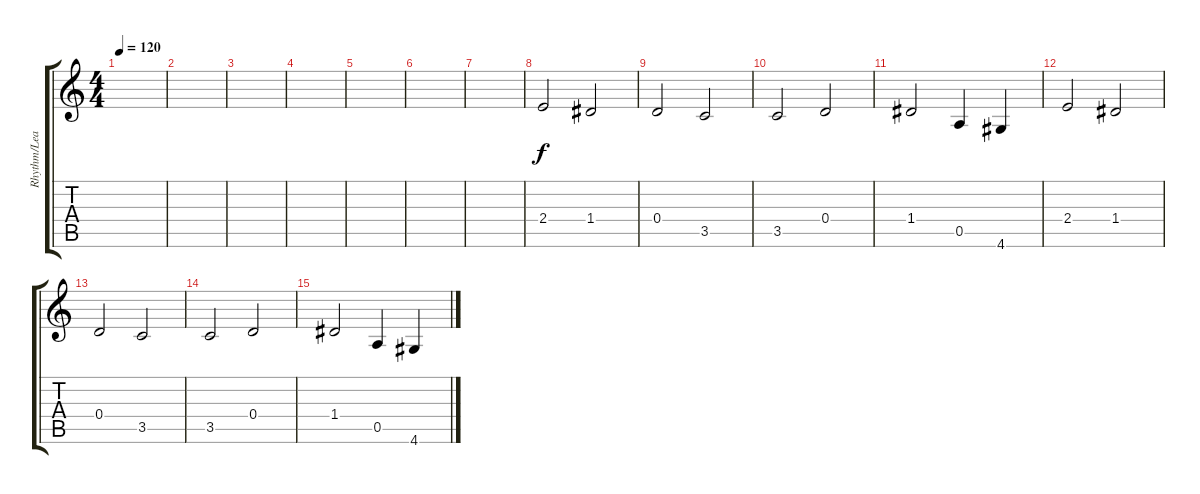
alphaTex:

\track ("Rhythm/Lead Guitar" "Rhythm/Lea") {instrument distortionguitar}
\staff {score tabs}
\tuning (E4 B3 G3 D3 A2 E2) {hide}
\ts (4 4)
\tempo 120
\clef g2
\ks c
|
|
|
|
|
|
|
2.4.2{volume 9} 1.4.2 |
0.4.2 3.5.2 |
3.5.2{volume 6} 0.4.2 |
1.4.2 0.5.4 4.6.4 |
2.4.2 1.4.2 |
0.4.2 3.5.2 |
3.5.2{volume 0} 0.4.2 |
1.4.2 0.5.4 4.6.4
